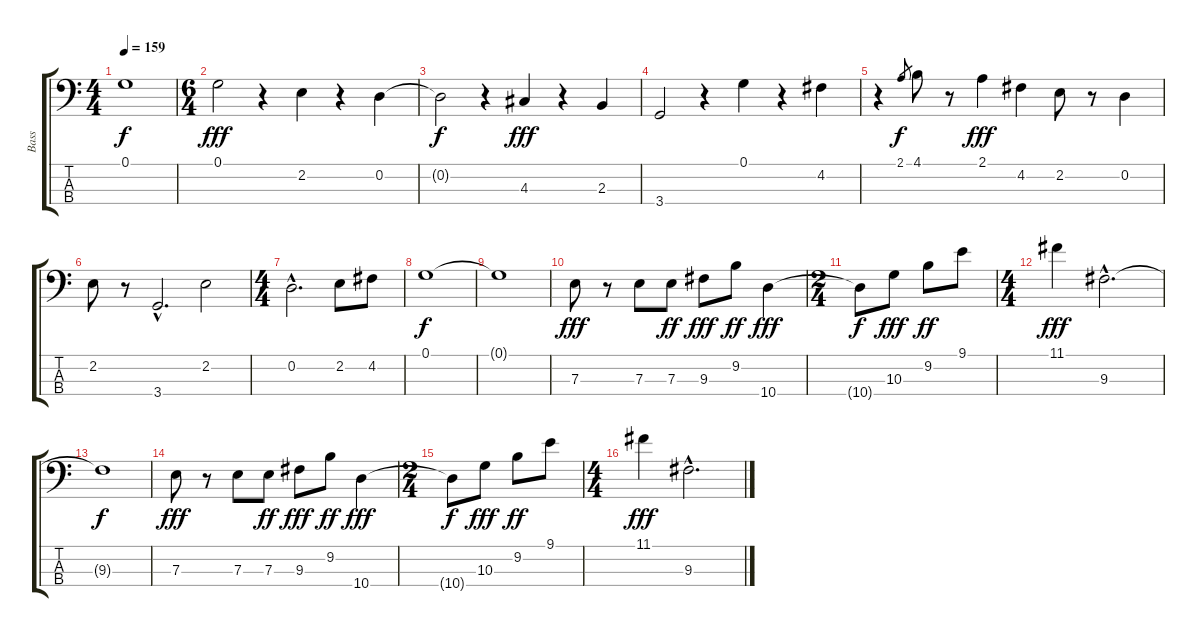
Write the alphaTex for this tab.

\track ("Bass" "Bass") {instrument electricbassfinger}
\staff {score tabs}
\tuning (G2 D2 A1 E1) {hide}
\ts (4 4)
\tempo 159
\clef f4
\ks c
0.1{t}.1{dy f} |
\ts (6 4)
0.1.2{dy fff} r.4 2.2.4 r.4 0.2.4 |
0.2{t}.2{dy f} r.4 4.3.4{dy fff} r.4 2.3.4 |
3.4.2 r.4 0.1.4 r.4 4.2.4 |
r.4 2.1.8{gr dy f} 4.1.8 r.8 2.1.4{dy fff} 4.2.4 2.2.8 r.8 0.2.4 |
2.2.8 r.8 3.4{hac}.2{d} 2.2.2 |
\ts (4 4)
0.2{hac}.2{d} 2.2.8 4.2.8 |
0.1.1{dy f} |
0.1{t}.1 |
7.3.8{dy fff} r.8 7.3.8 7.3.8{dy ff} 9.3.8{dy fff} 9.2.8{dy ff} 10.4.4{dy fff} |
\ts (2 4)
10.4{t}.8{dy f} 10.3.8{dy fff} 9.2.8{dy ff} 9.1.8 |
\ts (4 4)
11.1.4{dy fff} 9.3{hac}.2{d} |
9.3{t}.1{dy f} |
7.3.8{dy fff} r.8 7.3.8 7.3.8{dy ff} 9.3.8{dy fff} 9.2.8{dy ff} 10.4.4{dy fff} |
\ts (2 4)
10.4{t}.8{dy f} 10.3.8{dy fff} 9.2.8{dy ff} 9.1.8 |
\ts (4 4)
11.1.4{dy fff} 9.3{hac}.2{d}
